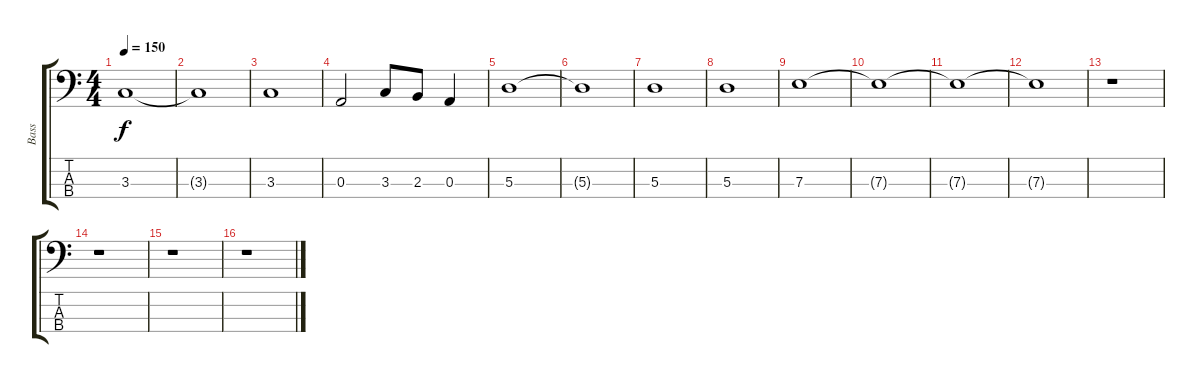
\track ("Bass" "Bass") {instrument electricbasspick}
\staff {score tabs}
\tuning (G2 D2 A1 E1) {hide}
\ts (4 4)
\tempo 150
\clef f4
\ks c
3.3.1{dy f} |
3.3{t}.1 |
3.3.1 |
0.3.2 3.3.8 2.3.8 0.3.4 |
5.3.1 |
5.3{t}.1 |
5.3.1 |
5.3.1 |
7.3.1 |
7.3{t}.1 |
7.3{t}.1 |
7.3{t}.1 |
r.1 |
r.1 |
r.1 |
r.1
